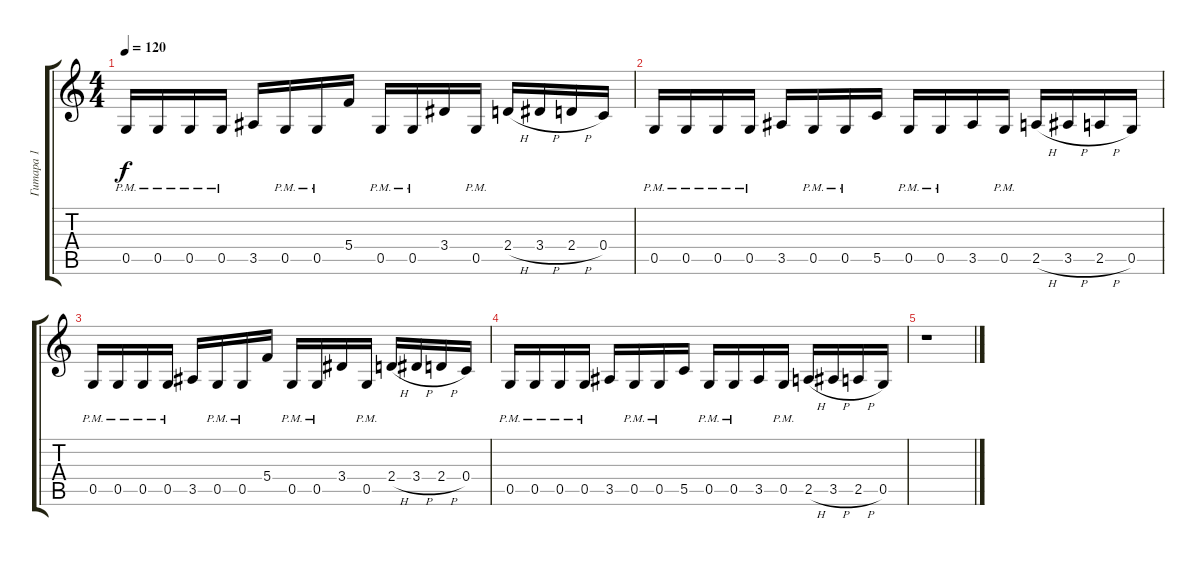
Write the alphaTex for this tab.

\track ("Гитара 1" "Гитара 1") {instrument overdrivenguitar}
\staff {score tabs}
\tuning (D4 A3 F3 C3 G2 D2) {hide}
\ts (4 4)
\tempo 120
\clef g2
\ks c
0.5{pm}.16{dy f} 0.5{pm}.16 0.5{pm}.16 0.5{pm}.16 3.5.16 0.5{pm}.16 0.5{pm}.16 5.4.16 0.5{pm}.16 0.5{pm}.16 3.4.16 0.5{pm}.16 2.4{h}.16 3.4{h}.16 2.4{h}.16 0.4.16 |
0.5{pm}.16 0.5{pm}.16 0.5{pm}.16 0.5{pm}.16 3.5.16 0.5{pm}.16 0.5{pm}.16 5.5.16 0.5{pm}.16 0.5{pm}.16 3.5.16 0.5{pm}.16 2.5{h}.16 3.5{h}.16 2.5{h}.16 0.5.16 |
0.5{pm}.16 0.5{pm}.16 0.5{pm}.16 0.5{pm}.16 3.5.16 0.5{pm}.16 0.5{pm}.16 5.4.16 0.5{pm}.16 0.5{pm}.16 3.4.16 0.5{pm}.16 2.4{h}.16 3.4{h}.16 2.4{h}.16 0.4.16 |
0.5{pm}.16 0.5{pm}.16 0.5{pm}.16 0.5{pm}.16 3.5.16 0.5{pm}.16 0.5{pm}.16 5.5.16 0.5{pm}.16 0.5{pm}.16 3.5.16 0.5{pm}.16 2.5{h}.16 3.5{h}.16 2.5{h}.16 0.5.16 |
r.1
